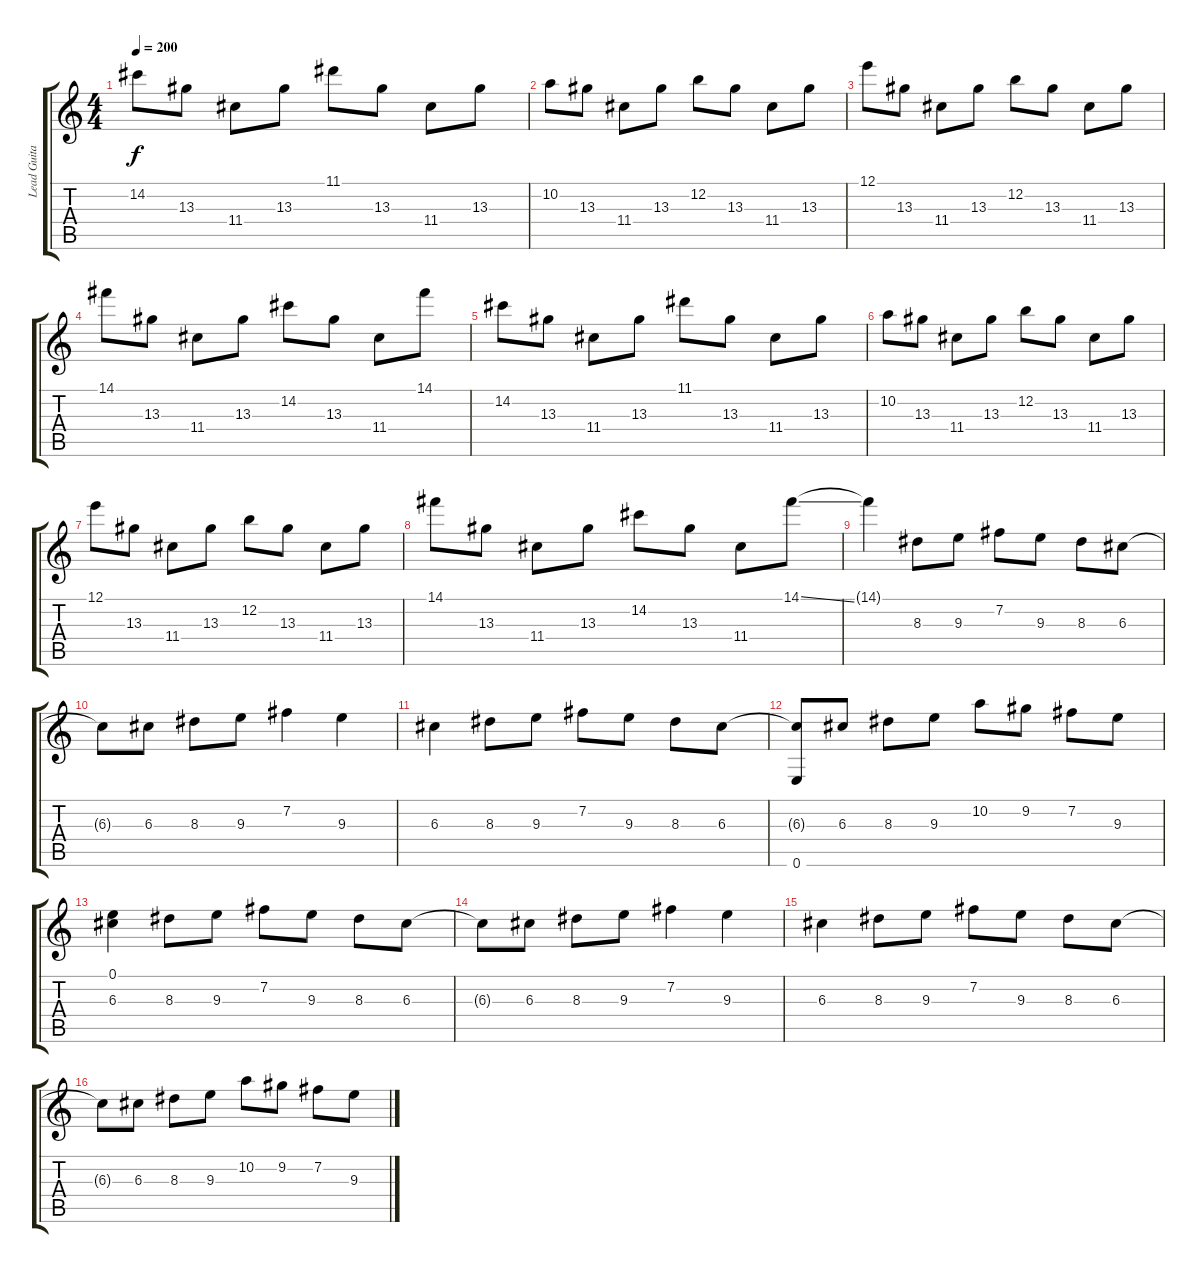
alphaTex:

\track ("Lead Guitar 2" "Lead Guita") {instrument overdrivenguitar}
\staff {score tabs}
\tuning (E4 B3 G3 D3 A2 E2) {hide}
\ts (4 4)
\tempo 200
\clef g2
\ks c
14.2.8{dy f} 13.3.8 11.4.8 13.3.8 11.1.8 13.3.8 11.4.8 13.3.8 |
10.2.8 13.3.8 11.4.8 13.3.8 12.2.8 13.3.8 11.4.8 13.3.8 |
12.1.8 13.3.8 11.4.8 13.3.8 12.2.8 13.3.8 11.4.8 13.3.8 |
14.1.8 13.3.8 11.4.8 13.3.8 14.2.8 13.3.8 11.4.8 14.1.8 |
14.2.8 13.3.8 11.4.8 13.3.8 11.1.8 13.3.8 11.4.8 13.3.8 |
10.2.8 13.3.8 11.4.8 13.3.8 12.2.8 13.3.8 11.4.8 13.3.8 |
12.1.8 13.3.8 11.4.8 13.3.8 12.2.8 13.3.8 11.4.8 13.3.8 |
14.1.8 13.3.8 11.4.8 13.3.8 14.2.8 13.3.8 11.4.8 14.1{ss}.8 |
14.1{t}.4 8.3.8 9.3.8 7.2.8 9.3.8 8.3.8 6.3.8 |
6.3{t}.8 6.3.8 8.3.8 9.3.8 7.2.4 9.3.4 |
6.3.4 8.3.8 9.3.8 7.2.8 9.3.8 8.3.8 6.3.8 |
(6.3{t} 0.6).8 6.3.8 8.3.8 9.3.8 10.2.8 9.2.8 7.2.8 9.3.8 |
(0.1 6.3).4 8.3.8 9.3.8 7.2.8 9.3.8 8.3.8 6.3.8 |
6.3{t}.8 6.3.8 8.3.8 9.3.8 7.2.4 9.3.4 |
6.3.4 8.3.8 9.3.8 7.2.8 9.3.8 8.3.8 6.3.8 |
6.3{t}.8 6.3.8 8.3.8 9.3.8 10.2.8 9.2.8 7.2.8 9.3{ss}.8
